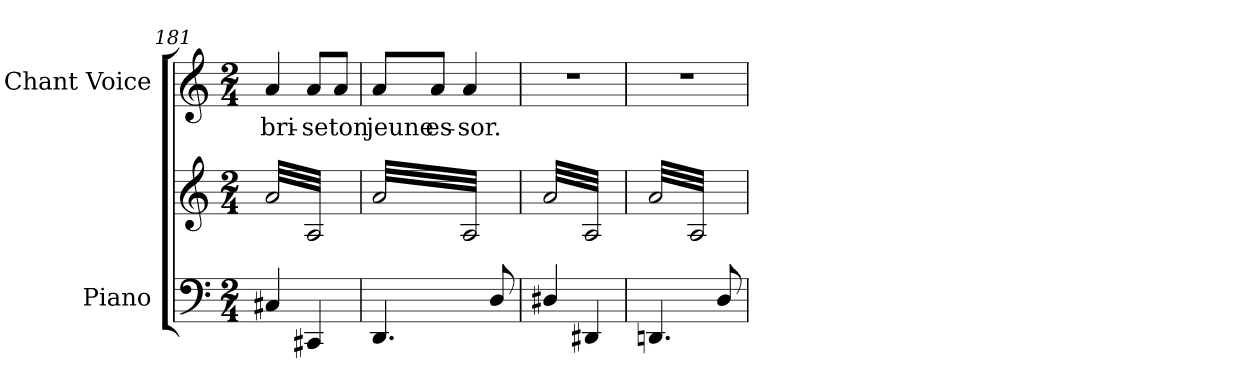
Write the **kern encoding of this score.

**kern	**kern	**kern	**text
*part2	*part2	*part1	*part1
*staff3	*staff2	*staff1	*staff1
*I"Piano	*	*I"Chant Voice	*
*I'Pno	*	*	*
*clefF4	*clefG2	*clefG2	*
*k[]	*k[]	*k[]	*
*M2/4	*M2/4	*M2/4	*
=181	=181	=181	=181
*	*tremolo	*	*
4C#X/	32a/LLL	4a/	bri-
.	32A/	.	.
.	32a/	.	.
.	32A/	.	.
.	32a/	.	.
.	32A/	.	.
.	32a/	.	.
.	32A/	.	.
4CC#X/	32a/	8a/L	-se
.	32A/	.	.
.	32a/	.	.
.	32A/	.	.
.	32a/	8a/J	ton
.	32A/	.	.
.	32a/	.	.
.	32A/JJJ	.	.
=182	=182	=182	=182
4.DD/	32a/LLL	8a/L	jeune
.	32A/	.	.
.	32a/	.	.
.	32A/	.	.
.	32a/	8a/J	es-
.	32A/	.	.
.	32a/	.	.
.	32A/	.	.
.	32a/	4a/	-sor.
.	32A/	.	.
.	32a/	.	.
.	32A/	.	.
8D/	32a/	.	.
.	32A/	.	.
.	32a/	.	.
.	32A/JJJ	.	.
=183	=183	=183	=183
4D#X/	32a/LLL	2r	.
.	32A/	.	.
.	32a/	.	.
.	32A/	.	.
.	32a/	.	.
.	32A/	.	.
.	32a/	.	.
.	32A/	.	.
4DD#X/	32a/	.	.
.	32A/	.	.
.	32a/	.	.
.	32A/	.	.
.	32a/	.	.
.	32A/	.	.
.	32a/	.	.
.	32A/JJJ	.	.
=184	=184	=184	=184
4.DDn/	32a/LLL	2r	.
.	32A/	.	.
.	32a/	.	.
.	32A/	.	.
.	32a/	.	.
.	32A/	.	.
.	32a/	.	.
.	32A/	.	.
.	32a/	.	.
.	32A/	.	.
.	32a/	.	.
.	32A/	.	.
8D/	32a/	.	.
.	32A/	.	.
.	32a/	.	.
.	32A/JJJ	.	.
*	*Xtremolo	*	*
.	.	.	.
.	.	.	.
.	.	.	.
.	.	.	.
.	.	.	.
.	.	.	.
.	.	.	.
.	.	.	.
=	=	=	=
*-	*-	*-	*-
